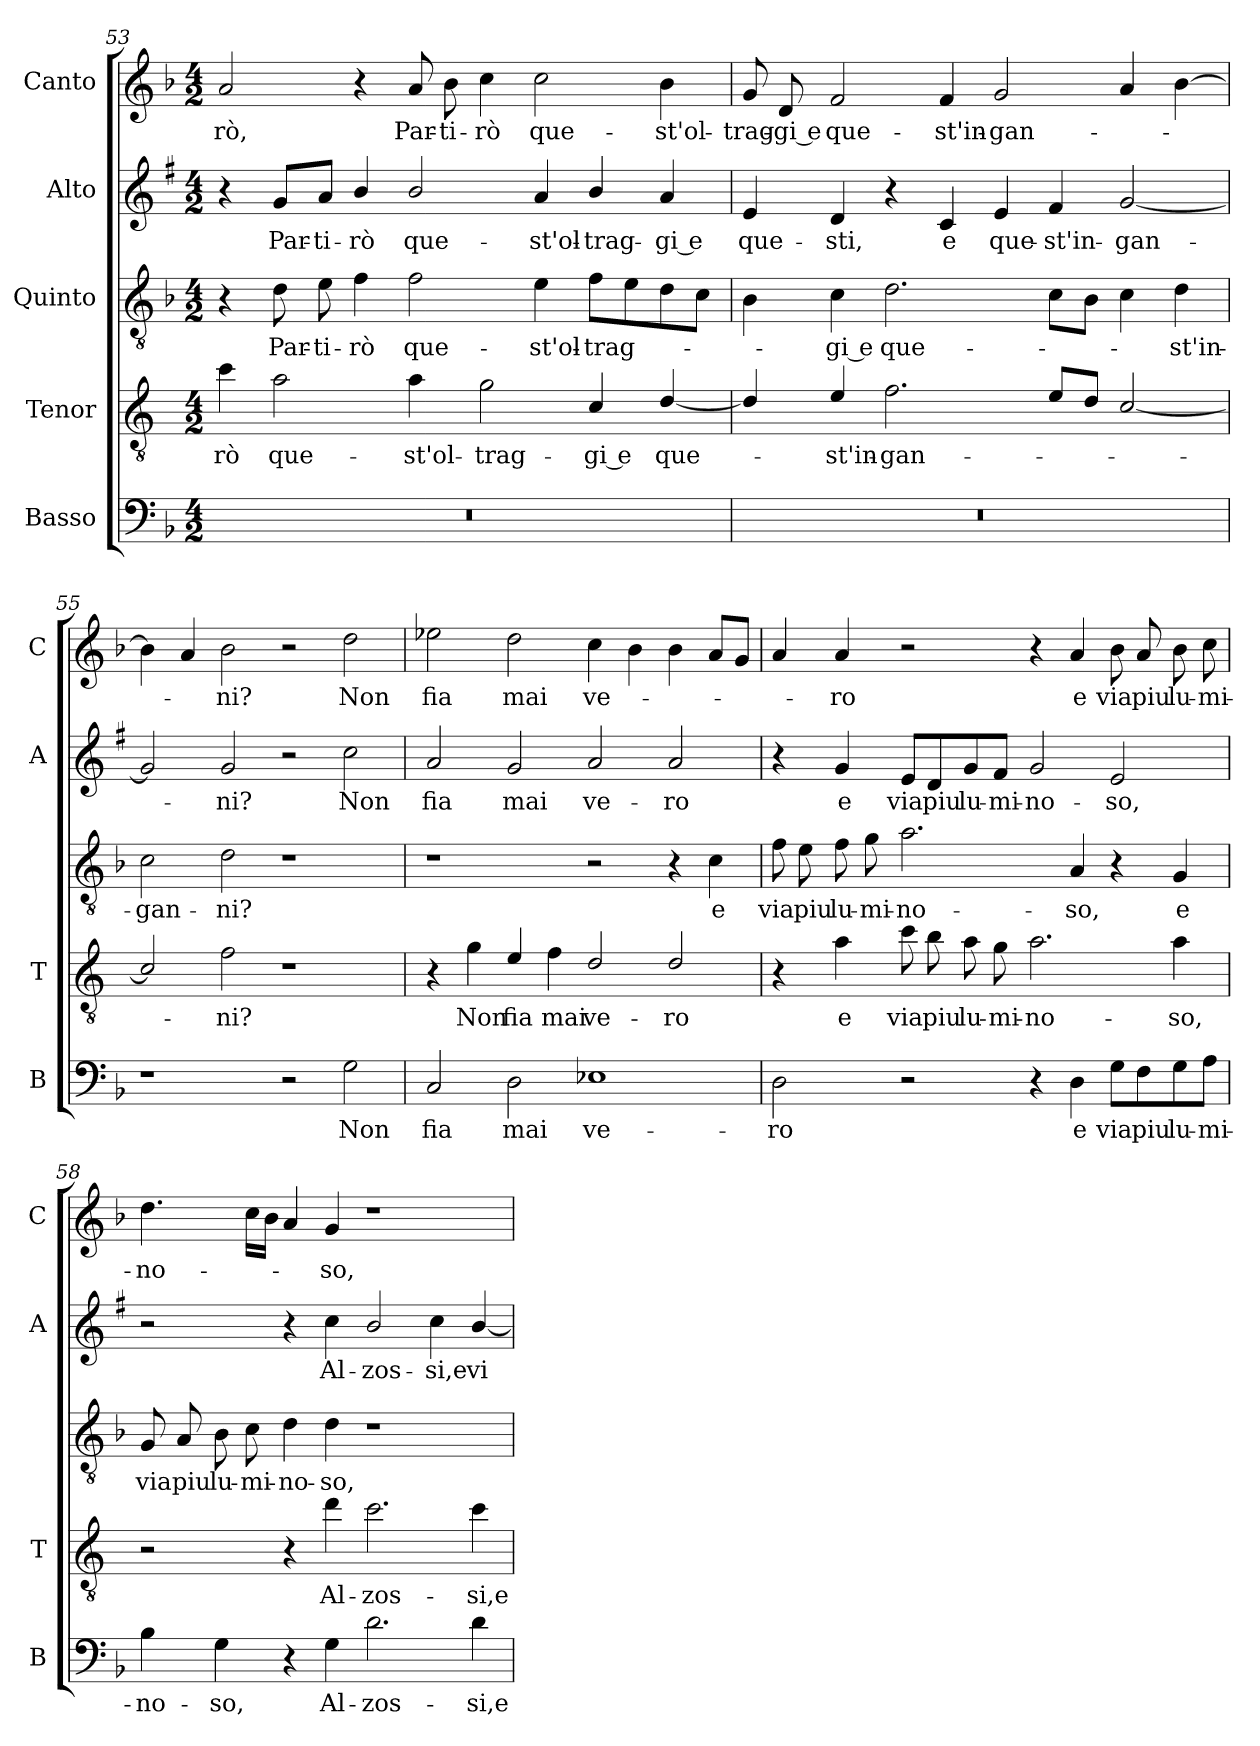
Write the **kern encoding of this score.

**kern	**text	**kern	**text	**kern	**text	**kern	**text	**kern	**text
*part5	*part5	*part4	*part4	*part3	*part3	*part2	*part2	*part1	*part1
*staff5	*staff5	*staff4	*staff4	*staff3	*staff3	*staff2	*staff2	*staff1	*staff1
*I"Basso	*	*I"Tenor	*	*I"Quinto	*	*I"Alto	*	*I"Canto	*
*I'B	*	*I'T	*	*	*	*I'A	*	*I'C	*
!!LO:LB:g=z
*clefF4	*	*clefGv2	*	*clefGv2	*	*clefG2	*	*clefG2	*
*	*	*ITrd4c7	*	*	*	*ITrd1c2	*	*	*
*k[b-]	*	*k[b-]	*	*k[b-]	*	*k[b-]	*	*k[b-]	*
*F:	*	*F:	*	*F:	*	*F:	*	*F:	*
*M4/2	*	*M4/2	*	*M4/2	*	*M4/2	*	*M4/2	*
=53	=53	=53	=53	=53	=53	=53	=53	=53	=53
!	!	!	!LO:LY:b	!	!	!	!	!	!LO:LY:b
0r	.	4f\	-rò	4r	.	4r	.	2a/	-rò,
!	!	!	!LO:LY:b	!	!LO:LY:b	!	!LO:LY:b	!	!
.	.	2d\	que-	8d\	Par-	8f/L	Par-	.	.
!	!	!	!	!	!LO:LY:b	!	!LO:LY:b	!	!
.	.	.	.	8e\	-ti-	8g/J	-ti-	.	.
!	!	!	!	!	!LO:LY:b	!	!LO:LY:b	!	!
.	.	.	.	4f\	-rò	4a/	-rò	4r	.
!	!	!	!LO:LY:b	!	!LO:LY:b	!	!LO:LY:b	!	!LO:LY:b
.	.	4d\	-st'ol-	2f\	que-	2a/	que-	8a/	Par-
!	!	!	!	!	!	!	!	!	!LO:LY:b
.	.	.	.	.	.	.	.	8b-\	-ti-
!	!	!	!LO:LY:b	!	!	!	!	!	!LO:LY:b
.	.	2c\	-trag-	.	.	.	.	4cc\	-rò
!	!	!	!	!	!LO:LY:b	!	!LO:LY:b	!	!LO:LY:b
.	.	.	.	4e\	-st'ol-	4g/	-st'ol-	2cc\	que-
!	!	!	!LO:LY:b	!	!LO:LY:b	!	!LO:LY:b	!	!
.	.	4F/	-gi e	8f\L	-trag-	4a/	-trag-	.	.
.	.	.	.	8e\	.	.	.	.	.
!	!	!	!LO:LY:b	!	!	!	!LO:LY:b	!	!LO:LY:b
.	.	[4G/	que-	8d\	.	4g/	-gi e	4b-\	-st'ol-
.	.	.	.	8c\J	.	.	.	.	.
=54	=54	=54	=54	=54	=54	=54	=54	=54	=54
!	!	!	!	!	!	!	!LO:LY:b	!	!LO:LY:b
0r	.	4G/]	.	4B-\	.	4d/	que-	8g/	-trag-
!	!	!	!	!	!	!	!	!	!LO:LY:b
.	.	.	.	.	.	.	.	8d/	-gi e
!	!	!	!LO:LY:b	!	!LO:LY:b	!	!LO:LY:b	!	!LO:LY:b
.	.	4A/	-st'in-	4c\	-gi e	4c/	-sti,	2f/	que-
!	!	!	!LO:LY:b	!	!LO:LY:b	!	!	!	!
.	.	2.B-\	-gan-	2.d\	que-	4r	.	.	.
!	!	!	!	!	!	!	!LO:LY:b	!	!LO:LY:b
.	.	.	.	.	.	4B-/	e	4f/	-st'in-
!	!	!	!	!	!	!	!LO:LY:b	!	!LO:LY:b
.	.	.	.	.	.	4d/	que-	2g/	-gan-
!	!	!	!	!	!	!	!LO:LY:b	!	!
.	.	8A/L	.	8c\L	.	4e/	-st'in-	.	.
.	.	8G/J	.	8B-\J	.	.	.	.	.
!	!	!	!	!	!	!	!LO:LY:b	!	!
.	.	[2F/	.	4c\	.	[2f/	-gan-	4a/	.
!	!	!	!	!	!LO:LY:b	!	!	!	!
.	.	.	.	4d\	-st'in-	.	.	[4b-\	.
=55	=55	=55	=55	=55	=55	=55	=55	=55	=55
!	!	!	!	!	!LO:LY:b	!	!	!	!
1r	.	2F/]	.	2c\	-gan-	2f/]	.	4b-\]	.
.	.	.	.	.	.	.	.	4a/	.
!	!	!	!LO:LY:b	!	!LO:LY:b	!	!LO:LY:b	!	!LO:LY:b
.	.	2B-\	-ni?	2d\	-ni?	2f/	-ni?	2b-\	-ni?
2r	.	1r	.	1r	.	2r	.	2r	.
!	!LO:LY:b	!	!	!	!	!	!LO:LY:b	!	!LO:LY:b
2G\	Non	.	.	.	.	2b-\	Non	2dd\	Non
=56	=56	=56	=56	=56	=56	=56	=56	=56	=56
!	!LO:LY:b	!	!	!	!	!	!LO:LY:b	!	!LO:LY:b
2C/	fia	4r	.	1r	.	2g/	fia	2ee-X\	fia
!	!	!	!LO:LY:b	!	!	!	!	!	!
.	.	4c\	Non	.	.	.	.	.	.
!	!LO:LY:b	!	!LO:LY:b	!	!	!	!LO:LY:b	!	!LO:LY:b
2D\	mai	4A/	fia	.	.	2f/	mai	2dd\	mai
!	!	!	!LO:LY:b	!	!	!	!	!	!
.	.	4B-\	mai	.	.	.	.	.	.
!	!LO:LY:b	!	!LO:LY:b	!	!	!	!LO:LY:b	!	!LO:LY:b
1E-X	ve-	2G/	ve-	2r	.	2g/	ve-	4cc\	ve-
.	.	.	.	.	.	.	.	4b-\	.
!	!	!	!LO:LY:b	!	!	!	!LO:LY:b	!	!
.	.	2G/	-ro	4r	.	2g/	-ro	4b-\	.
!	!	!	!	!	!LO:LY:b	!	!	!	!
.	.	.	.	4c\	e	.	.	8a/L	.
.	.	.	.	.	.	.	.	8g/J	.
!!LO:LB:g=z
=57	=57	=57	=57	=57	=57	=57	=57	=57	=57
!	!LO:LY:b	!	!	!	!LO:LY:b	!	!	!	!
2D\	-ro	4r	.	8f\	via	4r	.	4a/	.
!	!	!	!	!	!LO:LY:b	!	!	!	!
.	.	.	.	8e\	piu	.	.	.	.
!	!	!	!LO:LY:b	!	!LO:LY:b	!	!LO:LY:b	!	!LO:LY:b
.	.	4d\	e	8f\	lu-	4f/	e	4a/	-ro
!	!	!	!	!	!LO:LY:b	!	!	!	!
.	.	.	.	8g\	-mi-	.	.	.	.
!	!	!	!LO:LY:b	!	!LO:LY:b	!	!LO:LY:b	!	!
2r	.	8f\	via	2.a\	-no-	8d/L	via	2r	.
!	!	!	!LO:LY:b	!	!	!	!LO:LY:b	!	!
.	.	8e\	piu	.	.	8c/	piu	.	.
!	!	!	!LO:LY:b	!	!	!	!LO:LY:b	!	!
.	.	8d\	lu-	.	.	8f/	lu-	.	.
!	!	!	!LO:LY:b	!	!	!	!LO:LY:b	!	!
.	.	8c\	-mi-	.	.	8e/J	-mi-	.	.
!	!	!	!LO:LY:b	!	!	!	!LO:LY:b	!	!
4r	.	2.d\	-no-	.	.	2f/	-no-	4r	.
!	!LO:LY:b	!	!	!	!LO:LY:b	!	!	!	!LO:LY:b
4D\	e	.	.	4A/	-so,	.	.	4a/	e
!	!LO:LY:b	!	!	!	!	!	!LO:LY:b	!	!LO:LY:b
8G\L	via	.	.	4r	.	2d/	-so,	8b-\	via
!	!LO:LY:b	!	!	!	!	!	!	!	!LO:LY:b
8F\	piu	.	.	.	.	.	.	8a/	piu
!	!LO:LY:b	!	!LO:LY:b	!	!LO:LY:b	!	!	!	!LO:LY:b
8G\	lu-	4d\	-so,	4G/	e	.	.	8b-\	lu-
!	!LO:LY:b	!	!	!	!	!	!	!	!LO:LY:b
8A\J	-mi-	.	.	.	.	.	.	8cc\	-mi-
=58	=58	=58	=58	=58	=58	=58	=58	=58	=58
!	!LO:LY:b	!	!	!	!LO:LY:b	!	!	!	!LO:LY:b
4B-\	-no-	2r	.	8G/	via	2r	.	4.dd\	-no-
!	!	!	!	!	!LO:LY:b	!	!	!	!
.	.	.	.	8A/	piu	.	.	.	.
!	!LO:LY:b	!	!	!	!LO:LY:b	!	!	!	!
4G\	-so,	.	.	8B-\	lu-	.	.	.	.
!	!	!	!	!	!LO:LY:b	!	!	!	!
.	.	.	.	8c\	-mi-	.	.	16cc\LL	.
.	.	.	.	.	.	.	.	16b-\JJ	.
!	!	!	!	!	!LO:LY:b	!	!	!	!
4r	.	4r	.	4d\	-no-	4r	.	4a/	.
!	!LO:LY:b	!	!LO:LY:b	!	!LO:LY:b	!	!LO:LY:b	!	!LO:LY:b
4G\	Al-	4g\	Al-	4d\	-so,	4b-\	Al-	4g/	-so,
!	!LO:LY:b	!	!LO:LY:b	!	!	!	!LO:LY:b	!	!
2.d\	-zos-	2.f\	-zos-	1r	.	2a/	-zos-	1r	.
!	!	!	!	!	!	!	!LO:LY:b	!	!
.	.	.	.	.	.	4b-\	-si,e	.	.
!	!LO:LY:b	!	!LO:LY:b	!	!	!	!LO:LY:b	!	!
4d\	-si,e	4f\	-si,e	.	.	[4a/	vi-	.	.
=	=	=	=	=	=	=	=	=	=
*-	*-	*-	*-	*-	*-	*-	*-	*-	*-
